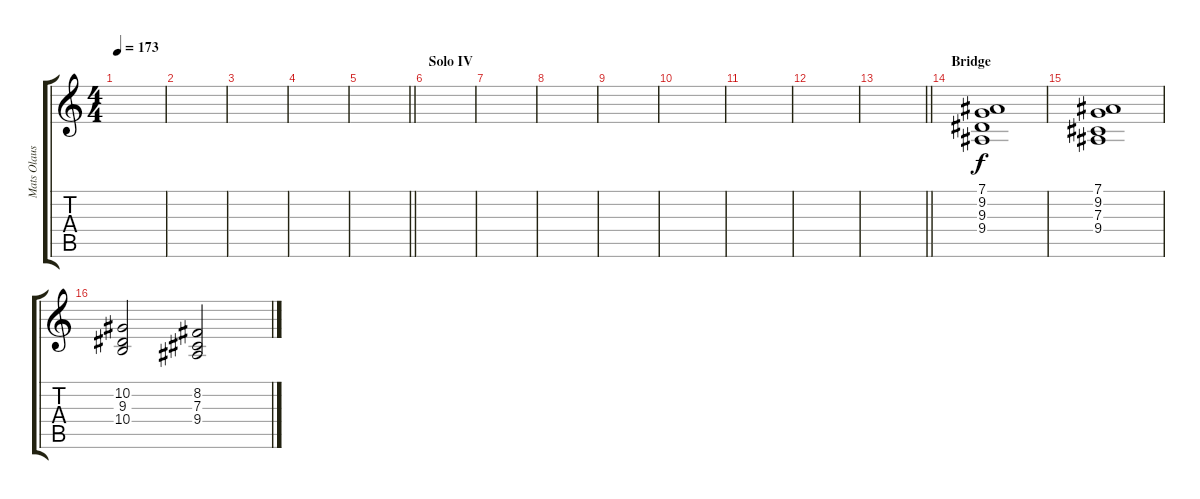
\track ("Mats Olausson" "Mats Olaus") {instrument stringensemble1}
\staff {score tabs}
\tuning (Eb4 Bb3 Gb3 Db3 Ab2 Eb2) {hide}
\ts (4 4)
\tempo 173
\clef g2
\ks c
|
|
|
|
\barLineRight lightlight
|
\section ("" "Solo IV")
|
|
|
|
|
|
|
\barLineRight lightlight
|
\section ("" "Bridge")
(7.1 9.2 9.3 9.4).1 |
(7.1 9.2 7.3 9.4).1 |
(10.2 9.3 10.4).2 (8.2 7.3 9.4).2
